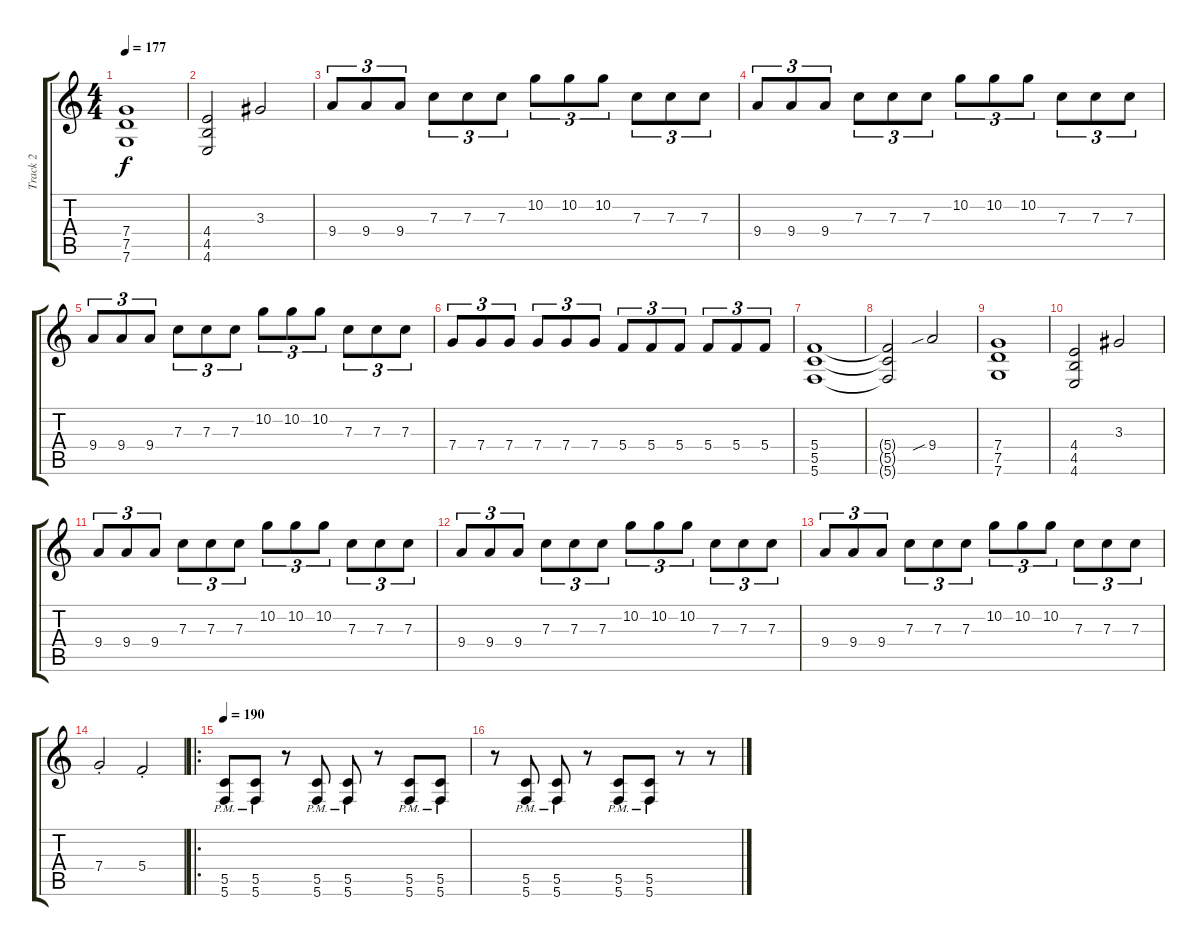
\track ("Track 2" "Track 2") {instrument distortionguitar}
\staff {score tabs}
\tuning (D4 A3 F3 C3 G2 C2) {hide}
\ts (4 4)
\tempo 177
\clef g2
\ks c
(7.4 7.5 7.6).1{dy f} |
(4.4 4.5 4.6).2 3.3.2 |
9.4.8{tu (3 2)} 9.4.8{tu (3 2)} 9.4.8{tu (3 2)} 7.3.8{tu (3 2)} 7.3.8{tu (3 2)} 7.3.8{tu (3 2)} 10.2.8{tu (3 2)} 10.2.8{tu (3 2)} 10.2.8{tu (3 2)} 7.3.8{tu (3 2)} 7.3.8{tu (3 2)} 7.3.8{tu (3 2)} |
9.4.8{tu (3 2)} 9.4.8{tu (3 2)} 9.4.8{tu (3 2)} 7.3.8{tu (3 2)} 7.3.8{tu (3 2)} 7.3.8{tu (3 2)} 10.2.8{tu (3 2)} 10.2.8{tu (3 2)} 10.2.8{tu (3 2)} 7.3.8{tu (3 2)} 7.3.8{tu (3 2)} 7.3.8{tu (3 2)} |
9.4.8{tu (3 2)} 9.4.8{tu (3 2)} 9.4.8{tu (3 2)} 7.3.8{tu (3 2)} 7.3.8{tu (3 2)} 7.3.8{tu (3 2)} 10.2.8{tu (3 2)} 10.2.8{tu (3 2)} 10.2.8{tu (3 2)} 7.3.8{tu (3 2)} 7.3.8{tu (3 2)} 7.3.8{tu (3 2)} |
7.4.8{tu (3 2)} 7.4.8{tu (3 2)} 7.4.8{tu (3 2)} 7.4.8{tu (3 2)} 7.4.8{tu (3 2)} 7.4.8{tu (3 2)} 5.4.8{tu (3 2)} 5.4.8{tu (3 2)} 5.4.8{tu (3 2)} 5.4.8{tu (3 2)} 5.4.8{tu (3 2)} 5.4.8{tu (3 2)} |
(5.4 5.5 5.6).1 |
(5.4{t} 5.5{t} 5.6{t}).2 9.4{sib}.2 |
(7.4 7.5 7.6).1 |
(4.4 4.5 4.6).2 3.3.2 |
9.4.8{tu (3 2)} 9.4.8{tu (3 2)} 9.4.8{tu (3 2)} 7.3.8{tu (3 2)} 7.3.8{tu (3 2)} 7.3.8{tu (3 2)} 10.2.8{tu (3 2)} 10.2.8{tu (3 2)} 10.2.8{tu (3 2)} 7.3.8{tu (3 2)} 7.3.8{tu (3 2)} 7.3.8{tu (3 2)} |
9.4.8{tu (3 2)} 9.4.8{tu (3 2)} 9.4.8{tu (3 2)} 7.3.8{tu (3 2)} 7.3.8{tu (3 2)} 7.3.8{tu (3 2)} 10.2.8{tu (3 2)} 10.2.8{tu (3 2)} 10.2.8{tu (3 2)} 7.3.8{tu (3 2)} 7.3.8{tu (3 2)} 7.3.8{tu (3 2)} |
9.4.8{tu (3 2)} 9.4.8{tu (3 2)} 9.4.8{tu (3 2)} 7.3.8{tu (3 2)} 7.3.8{tu (3 2)} 7.3.8{tu (3 2)} 10.2.8{tu (3 2)} 10.2.8{tu (3 2)} 10.2.8{tu (3 2)} 7.3.8{tu (3 2)} 7.3.8{tu (3 2)} 7.3.8{tu (3 2)} |
7.4{st}.2 5.4{st}.2 |
\ro
\tempo 190
(5.5{pm} 5.6{pm}).8 (5.5{pm} 5.6{pm}).8 r.8 (5.5{pm} 5.6{pm}).8 (5.5{pm} 5.6{pm}).8 r.8 (5.5{pm} 5.6{pm}).8 (5.5{pm} 5.6{pm}).8 |
r.8 (5.5{pm} 5.6{pm}).8 (5.5{pm} 5.6{pm}).8 r.8 (5.5{pm} 5.6{pm}).8 (5.5{pm} 5.6{pm}).8 r.8 r.8
